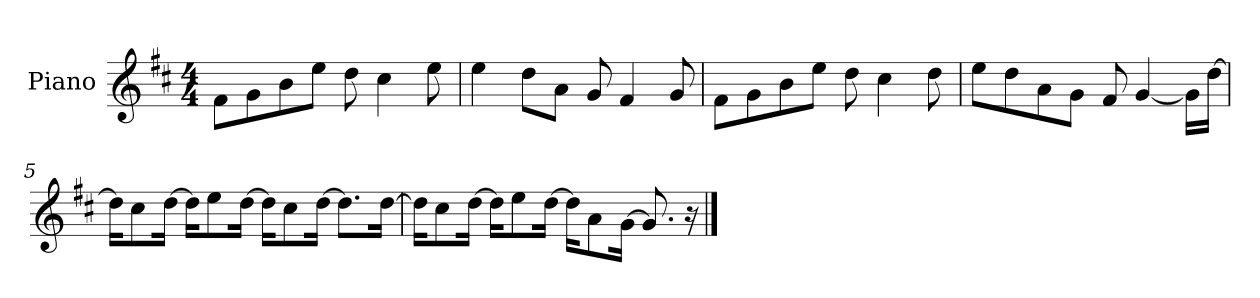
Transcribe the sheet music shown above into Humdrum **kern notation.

**kern
*part1
*staff1
*I"Piano
*I'P-no
*clefG2
*k[f#c#]
*M4/4
*MM90
=1
8f#\L
8g\
8b\
8ee\J
8dd\
4cc#\
8ee\
=2
4ee\
8dd\L
8a\J
8g/
4f#/
8g/
=3
8f#\L
8g\
8b\
8ee\J
8dd\
4cc#\
8dd\
=4
8ee\L
8dd\
8a\
8g\J
8f#/
[4g/
16g\LL]
[16dd\JJ
!!LO:LB:g=z
=5
16dd\KL]
8cc#\
[16dd\Jk
16dd\KL]
8ee\
[16dd\Jk
16dd\KL]
8cc#\
[16dd\Jk
8.dd\L]
[16dd\Jk
=6
16dd\KL]
8cc#\
[16dd\Jk
16dd\KL]
8ee\
[16dd\Jk
16dd\KL]
8a\
[16g\Jk
8.g/]
16r
==
*-
